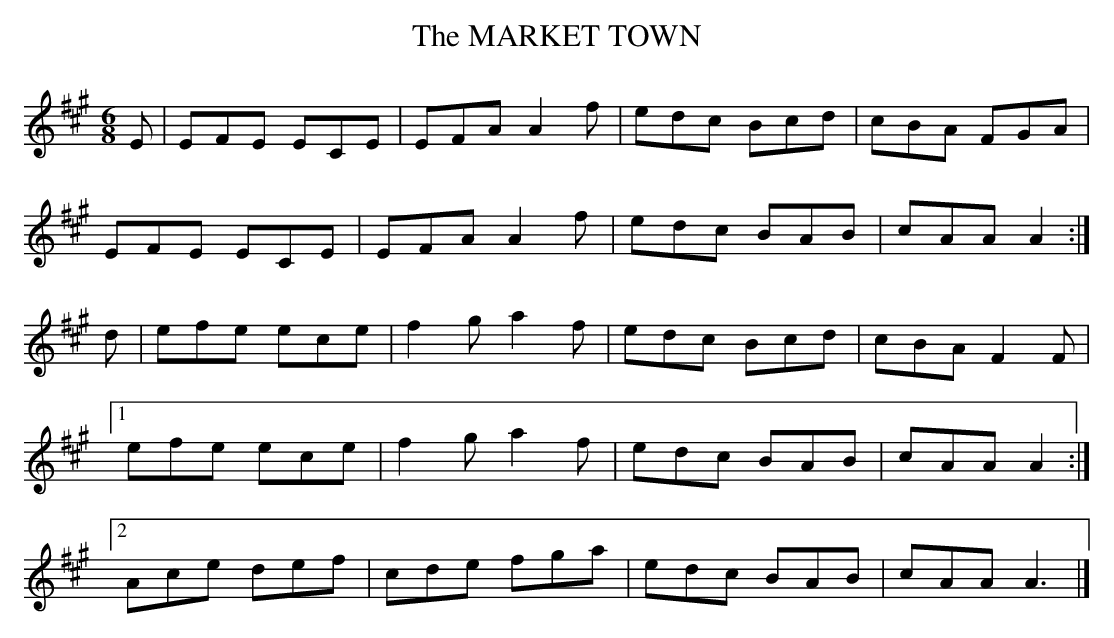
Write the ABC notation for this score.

X:1
T:MARKET TOWN, The
M:6/8
L:1/8
K:A
E|EFE ECE|EFA A2f|edc Bcd|cBA FGA|
EFE ECE|EFA A2f|edc BAB|cAA A2 :|
d|efe ece|f2g a2f|edc Bcd|cBA F2F|
[1 efe ece|f2g a2f|edc BAB|cAA A2 :|
[2 Ace def|cde fga|edc BAB|cAA A3 |]
